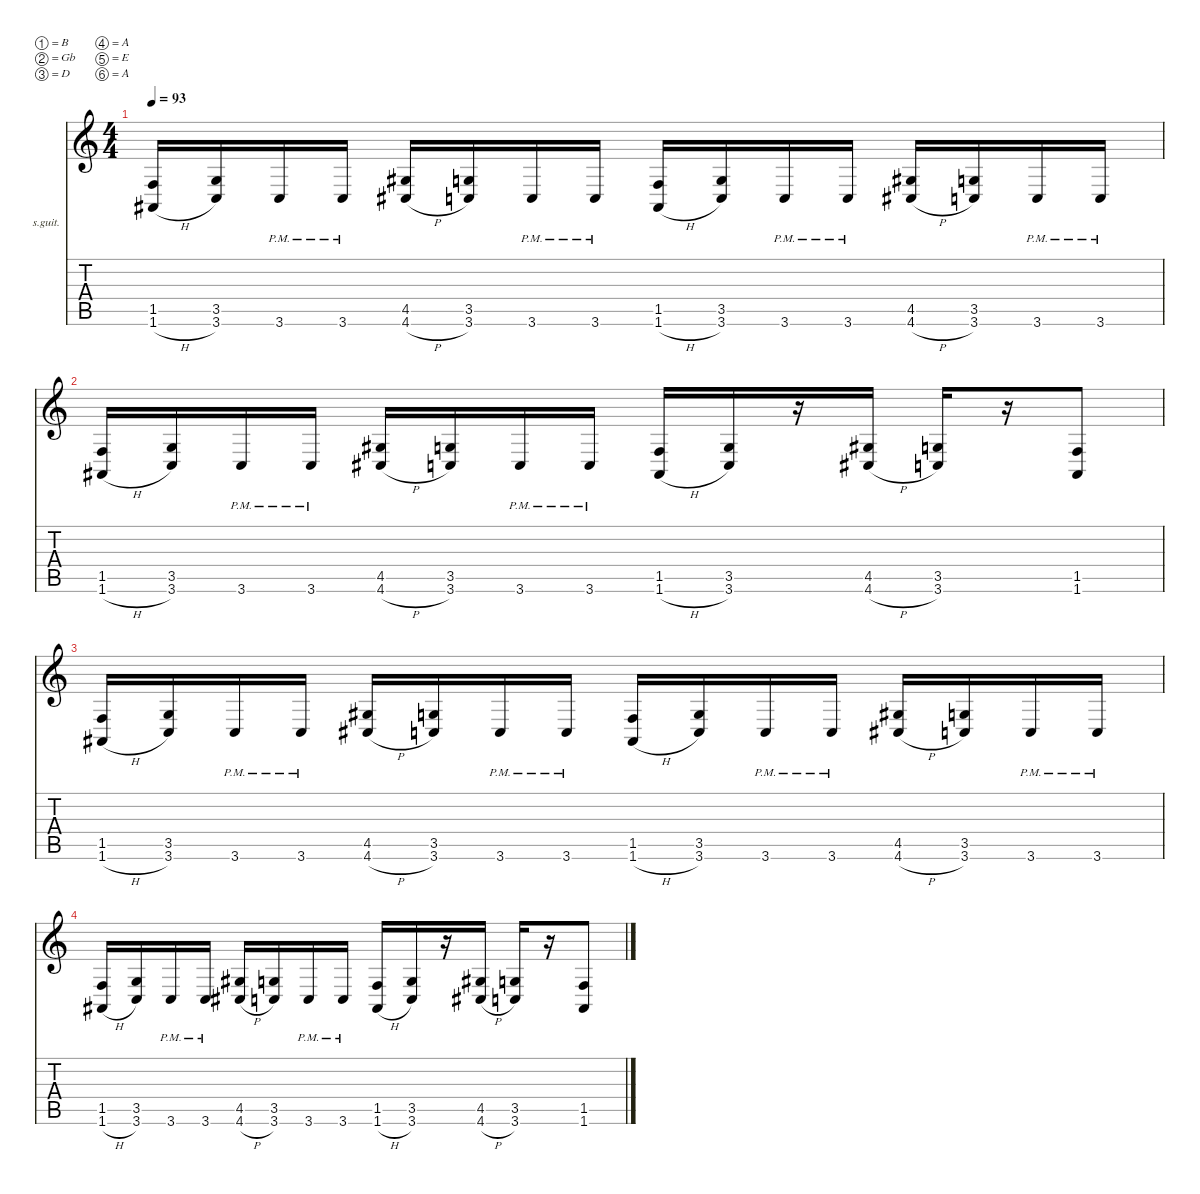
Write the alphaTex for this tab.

\defaultSystemsLayout 2
\hideDynamics
\bracketExtendMode nobrackets
\firstSystemTrackNameOrientation horizontal
\otherSystemsTrackNameOrientation horizontal
\track ("Lead Guitar" "s.guit.") {instrument acousticguitarsteel}
\staff {score tabs}
\tuning (B3 Gb3 D3 A2 E2 A1)
\ts (4 4)
\scale
1.03043
\tempo 93
\accidentals auto
\clef g2
\ottava regular
\simile none
\ks c
(1.5 1.6{h acc #}).16{dy f instrument distortionguitar beam Up} (3.5 3.6).16{beam Up} 3.6{pm}.16{beam Up} 3.6{pm}.16{beam Up} (4.5{acc #} 4.6{h acc #}).16{beam Up} (3.5 3.6).16{beam Up} 3.6{pm}.16{beam Up} 3.6{pm}.16{beam Up} (1.5 1.6{h acc #}).16{beam Up} (3.5 3.6).16{beam Up} 3.6{pm}.16{beam Up} 3.6{pm}.16{beam Up} (4.5{acc #} 4.6{h acc #}).16{beam Up} (3.5 3.6).16{beam Up} 3.6{pm}.16{beam Up} 3.6{pm}.16{beam Up} |
\scale
0.969568 (1.5 1.6{h acc #}).16{beam Up} (3.5 3.6).16{beam Up} 3.6{pm}.16{beam Up} 3.6{pm}.16{beam Up} (4.5{acc #} 4.6{h acc #}).16{beam Up} (3.5 3.6).16{beam Up} 3.6{pm}.16{beam Up} 3.6{pm}.16{beam Up} (1.5 1.6{h acc #}).16{beam Up} (3.5 3.6).16{beam Up} r.16{beam Up} (4.5{acc #} 4.6{h acc #}).16{beam Up} (3.5 3.6).16{beam Up} r.16{beam Up} (1.5 1.6{acc #}).8{beam Up} |
\scale
1.03043 (1.5 1.6{h acc #}).16{instrument distortionguitar beam Up} (3.5 3.6).16{beam Up} 3.6{pm}.16{beam Up} 3.6{pm}.16{beam Up} (4.5{acc #} 4.6{h acc #}).16{beam Up} (3.5 3.6).16{beam Up} 3.6{pm}.16{beam Up} 3.6{pm}.16{beam Up} (1.5 1.6{h acc #}).16{beam Up} (3.5 3.6).16{beam Up} 3.6{pm}.16{beam Up} 3.6{pm}.16{beam Up} (4.5{acc #} 4.6{h acc #}).16{beam Up} (3.5 3.6).16{beam Up} 3.6{pm}.16{beam Up} 3.6{pm}.16{beam Up} |
\scale
0.969568 (1.5 1.6{h acc #}).16{beam Up} (3.5 3.6).16{beam Up} 3.6{pm}.16{beam Up} 3.6{pm}.16{beam Up} (4.5{acc #} 4.6{h acc #}).16{beam Up} (3.5 3.6).16{beam Up} 3.6{pm}.16{beam Up} 3.6{pm}.16{beam Up} (1.5 1.6{h acc #}).16{beam Up} (3.5 3.6).16{beam Up} r.16{beam Up} (4.5{acc #} 4.6{h acc #}).16{beam Up} (3.5 3.6).16{beam Up} r.16{beam Up} (1.5 1.6{acc #}).8{beam Up}
